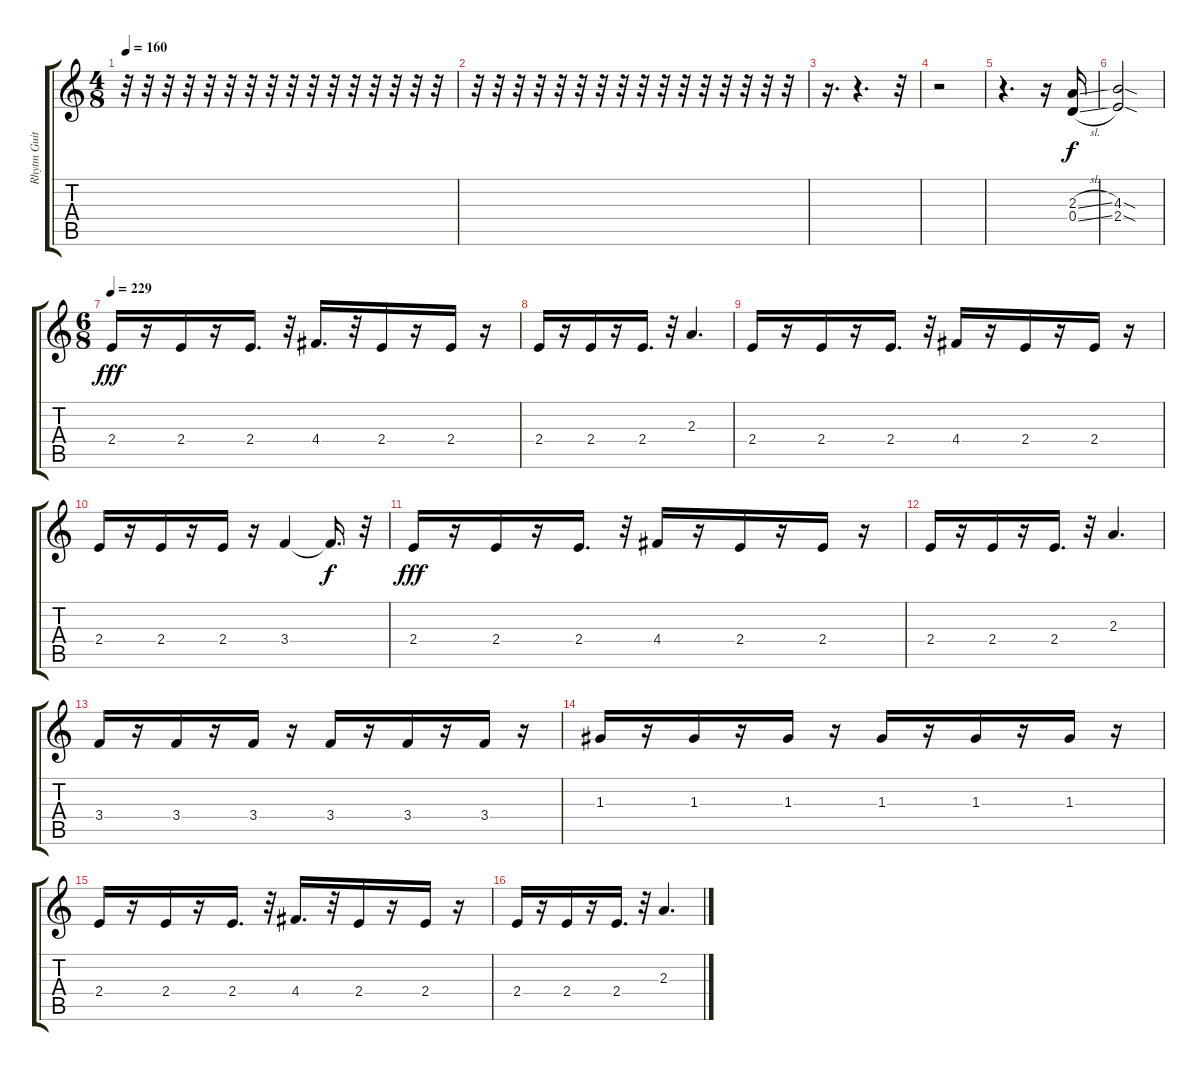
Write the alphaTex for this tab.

\track ("Rhytm Guitar2" "Rhytm Guit") {instrument overdrivenguitar}
\staff {score tabs}
\tuning (E4 B3 G3 D3 A2 E2) {hide}
\ts (4 8)
\tempo 160
\clef g2
\ks c
r.32{dy fff} r.32 r.32 r.32 r.32 r.32 r.32 r.32 r.32 r.32 r.32 r.32 r.32 r.32 r.32 r.32 |
r.32 r.32 r.32 r.32 r.32 r.32 r.32 r.32 r.32 r.32 r.32 r.32 r.32 r.32 r.32 r.32 |
r.16{d} r.4{d} r.32 |
r.2 |
r.4{d} r.16 (2.3{sl} 0.4{sl}).16{dy f} |
(4.3{sod} 2.4{sod}).2 |
\ts (6 8)
\tempo 229
2.4.16{dy fff} r.16 2.4.16 r.16 2.4.16{d} r.32 4.4.16{d} r.32 2.4.16 r.16 2.4.16 r.16 |
2.4.16 r.16 2.4.16 r.16 2.4.16{d} r.32 2.3.4{d} |
2.4.16 r.16 2.4.16 r.16 2.4.16{d} r.32 4.4.16 r.16 2.4.16 r.16 2.4.16 r.16 |
2.4.16 r.16 2.4.16 r.16 2.4.16 r.16 3.4.4 3.4{t}.16{d dy f} r.32 |
2.4.16{dy fff} r.16 2.4.16 r.16 2.4.16{d} r.32 4.4.16 r.16 2.4.16 r.16 2.4.16 r.16 |
2.4.16 r.16 2.4.16 r.16 2.4.16{d} r.32 2.3.4{d} |
3.4.16 r.16 3.4.16 r.16 3.4.16 r.16 3.4.16 r.16 3.4.16 r.16 3.4.16 r.16 |
1.3.16 r.16 1.3.16 r.16 1.3.16 r.16 1.3.16 r.16 1.3.16 r.16 1.3.16 r.16 |
2.4.16 r.16 2.4.16 r.16 2.4.16{d} r.32 4.4.16{d} r.32 2.4.16 r.16 2.4.16 r.16 |
2.4.16 r.16 2.4.16 r.16 2.4.16{d} r.32 2.3.4{d}
